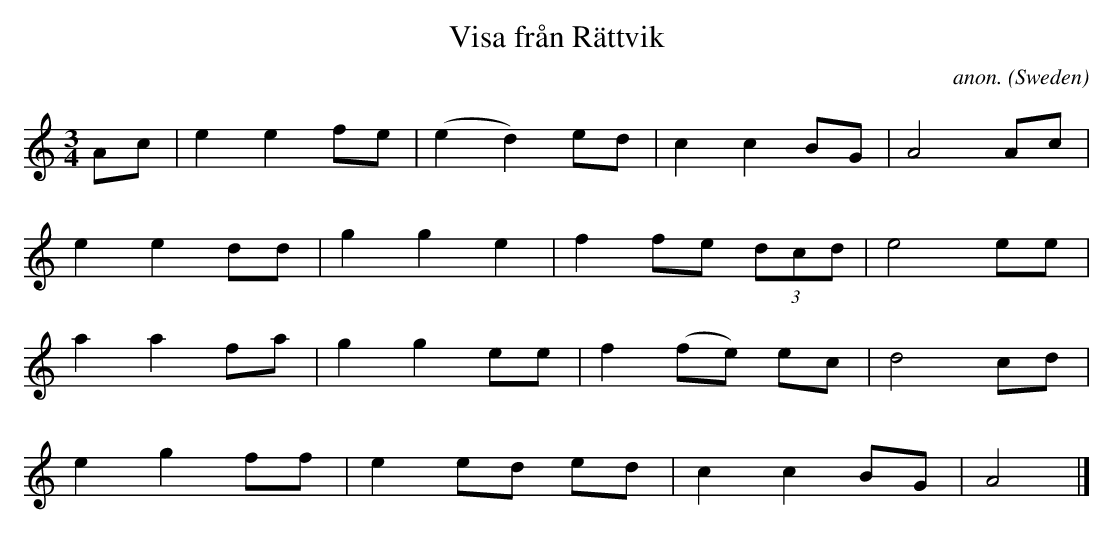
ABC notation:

X:1
T:Visa fr\aan Rättvik
C:anon.
O:Sweden
M:3/4
L:1/8
K:Am
Ac|e2e2fe|(e2d2)ed|c2c2BG|A4Ac|
e2e2dd|g2g2e2|f2fe (3dcd|e4ee|
a2a2fa|g2g2ee|f2(fe) ec|d4cd|
e2g2ff|e2ed ed|c2c2BG|A4|]
